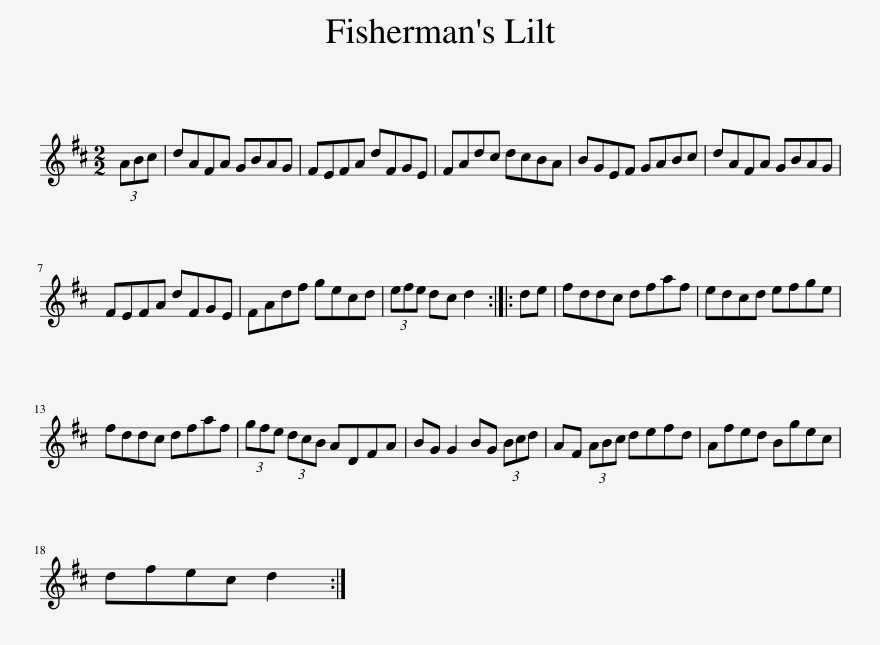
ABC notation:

X:1
L:1/8
M:2/2
I:linebreak $
K:D
V:1 treble
V:1
 (3ABc | dAFA GBAG | FEFA dFGE | FAdc dcBA | BGEF GABc | %5
 dAFA GBAG |$ FEFA dFGE | FAdf gecd | (3efe dc d2 :: de | %10
 fddc dfaf | edcd efge |$ fddc dfaf | (3gfe (3dcB ADFA | BG G2 BG (3Bcd | %15
 AF (3ABc defd | Afed Bgec |$ dfec d2 :| %18
